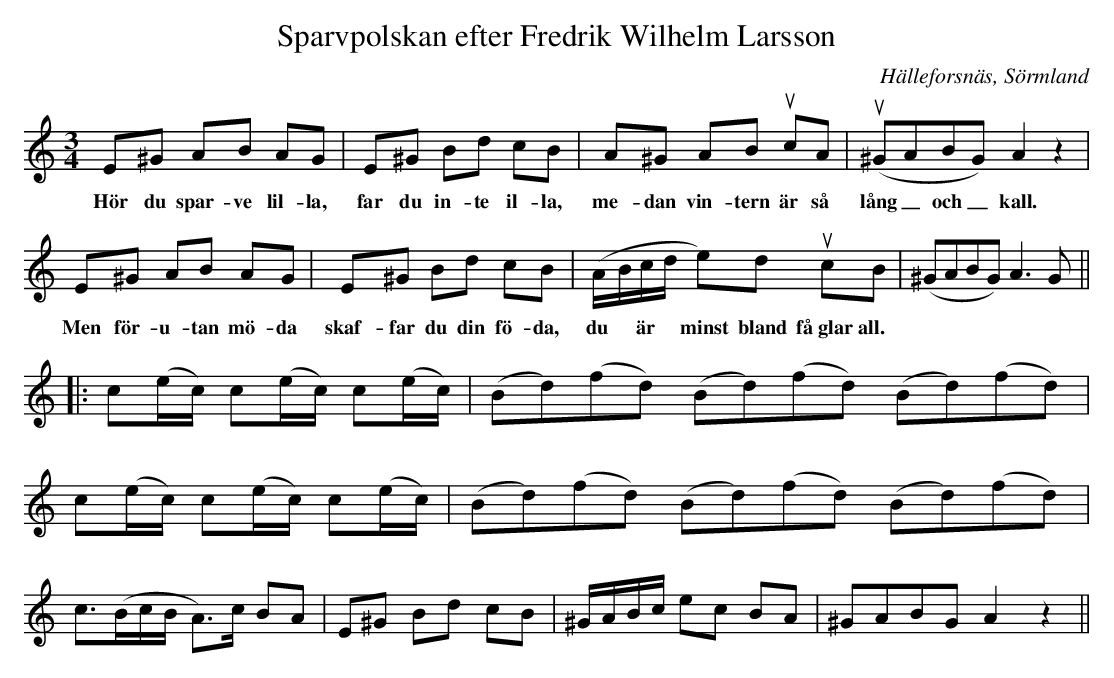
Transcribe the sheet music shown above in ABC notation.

X:1
T:Sparvpolskan efter Fredrik Wilhelm Larsson
O:Hälleforsnäs, Sörmland
M:3/4
L:1/8
K:Am
E^G AB AG | E^G Bd cB | A^G AB ucA | (u^GABG) A2 z2 |
w: Hör du spar-ve lil-la, far du in-te il-la, me-dan vin-tern är så lång_ och_ kall.
E^G AB AG | E^G Bd cB | (A/B/c/d/ e)d ucB | (^GABG) A2>G2 ||
w: Men för-u-tan mö-da skaf-far du din fö-da, du ~ är ~ minst bland få~glar~all.
|: c(e/c/) c(e/c/) c(e/c/) | (Bd)(fd) (Bd)(fd) (Bd)(fd) |
   c(e/c/) c(e/c/) c(e/c/) | (Bd)(fd) (Bd)(fd) (Bd)(fd) |
   c3/2(B/c/B/ A>)c BA | E^G Bd cB | ^G/A/B/c/ ec BA | ^GABG A2 z2 ||
